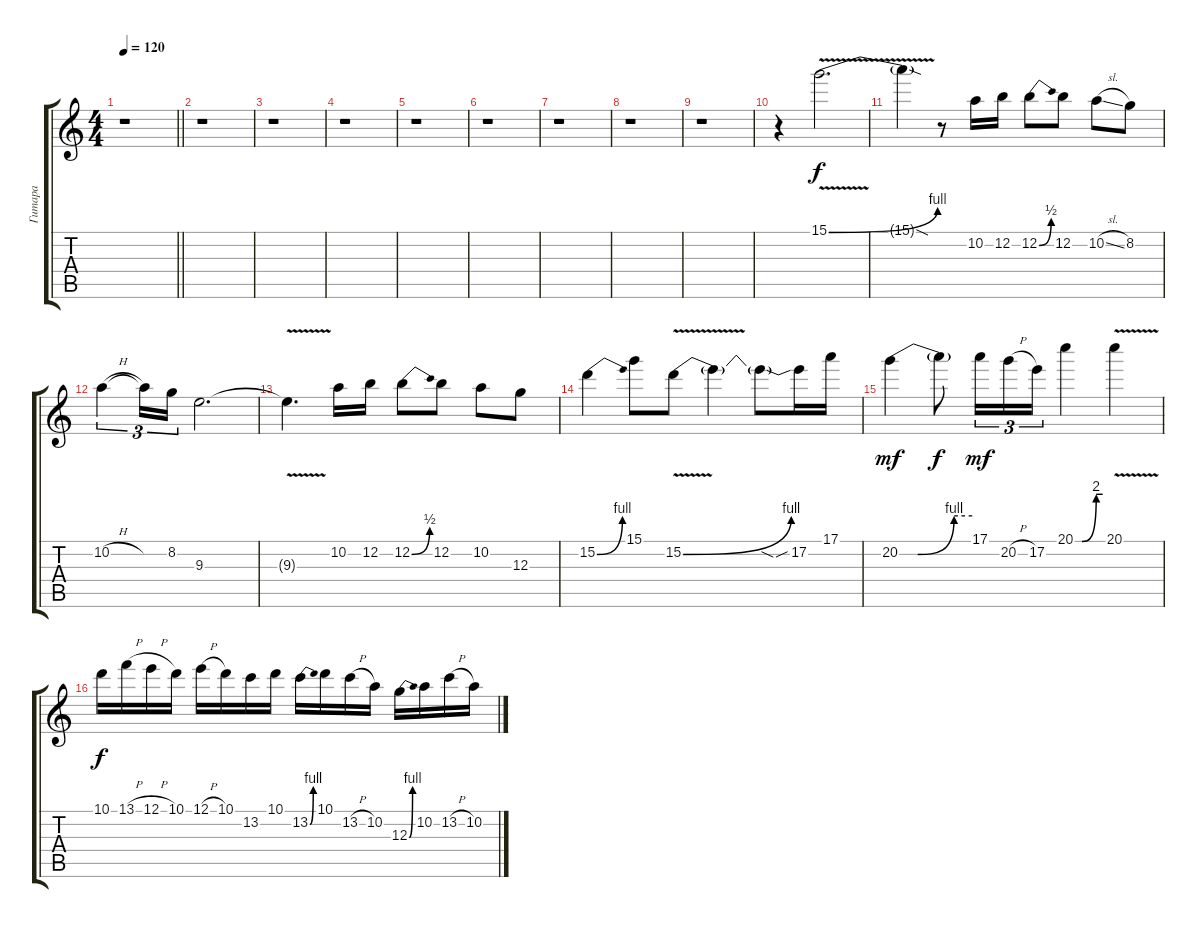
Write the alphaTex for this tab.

\track ("Гитара" "Гитара") {instrument overdrivenguitar}
\staff {score tabs}
\tuning (E4 B3 G3 D3 A2 E2) {hide}
\ts (4 4)
\tempo 120
\clef g2
\barLineRight lightlight
\ks c
r.1{dy f instrument overdrivenguitar} |
\section ("" "")
r.1 |
r.1 |
r.1 |
r.1 |
r.1 |
r.1 |
r.1 |
r.1 |
r.4 15.1{be (bend 0 0 60 4) v}.2{d} |
15.1{sod t}.4 r.8 10.2.16 12.2.16 12.2{be (bend 0 0 60 2)}.8 12.2.8 10.2{sl}.8 8.2.8 |
10.2{h}.4{tu (3 2)} 10.2{t}.16{tu (3 2)} 8.2.16{tu (3 2)} 9.3.2{d} |
9.3{v t}.4{d} 10.2.16 12.2.16 12.2{be (bend 0 0 60 2)}.8 12.2.8 10.2.8 12.3.8 |
15.2{be (bend 0 0 60 4)}.4 15.1.8 15.2{be (bend 0 0 60 4) v}.8 15.2{t}.4 15.2{sod t}.8 17.2{sib}.16 17.1.16 |
20.2{be (custom 0 0 15 0 45 4 60 4)}.4{dy mf} 20.2{t}.8{dy f} 17.1.16{tu (3 2) dy mf} 20.2{h}.16{tu (3 2)} 17.2.16{tu (3 2)} 20.1{be (custom 0 0 15 0 46 8 60 8)}.4 20.1{v}.4 |
10.1.16{dy f} 13.1{h}.16 12.1{h}.16 10.1.16 12.1{h}.16 10.1.16 13.2.16 10.1.16 13.2{be (bend 0 0 60 4)}.16 10.1.16 13.2{h}.16 10.2.16 12.3{be (bend 0 0 60 4)}.16 10.2.16 13.2{h}.16 10.2.16
